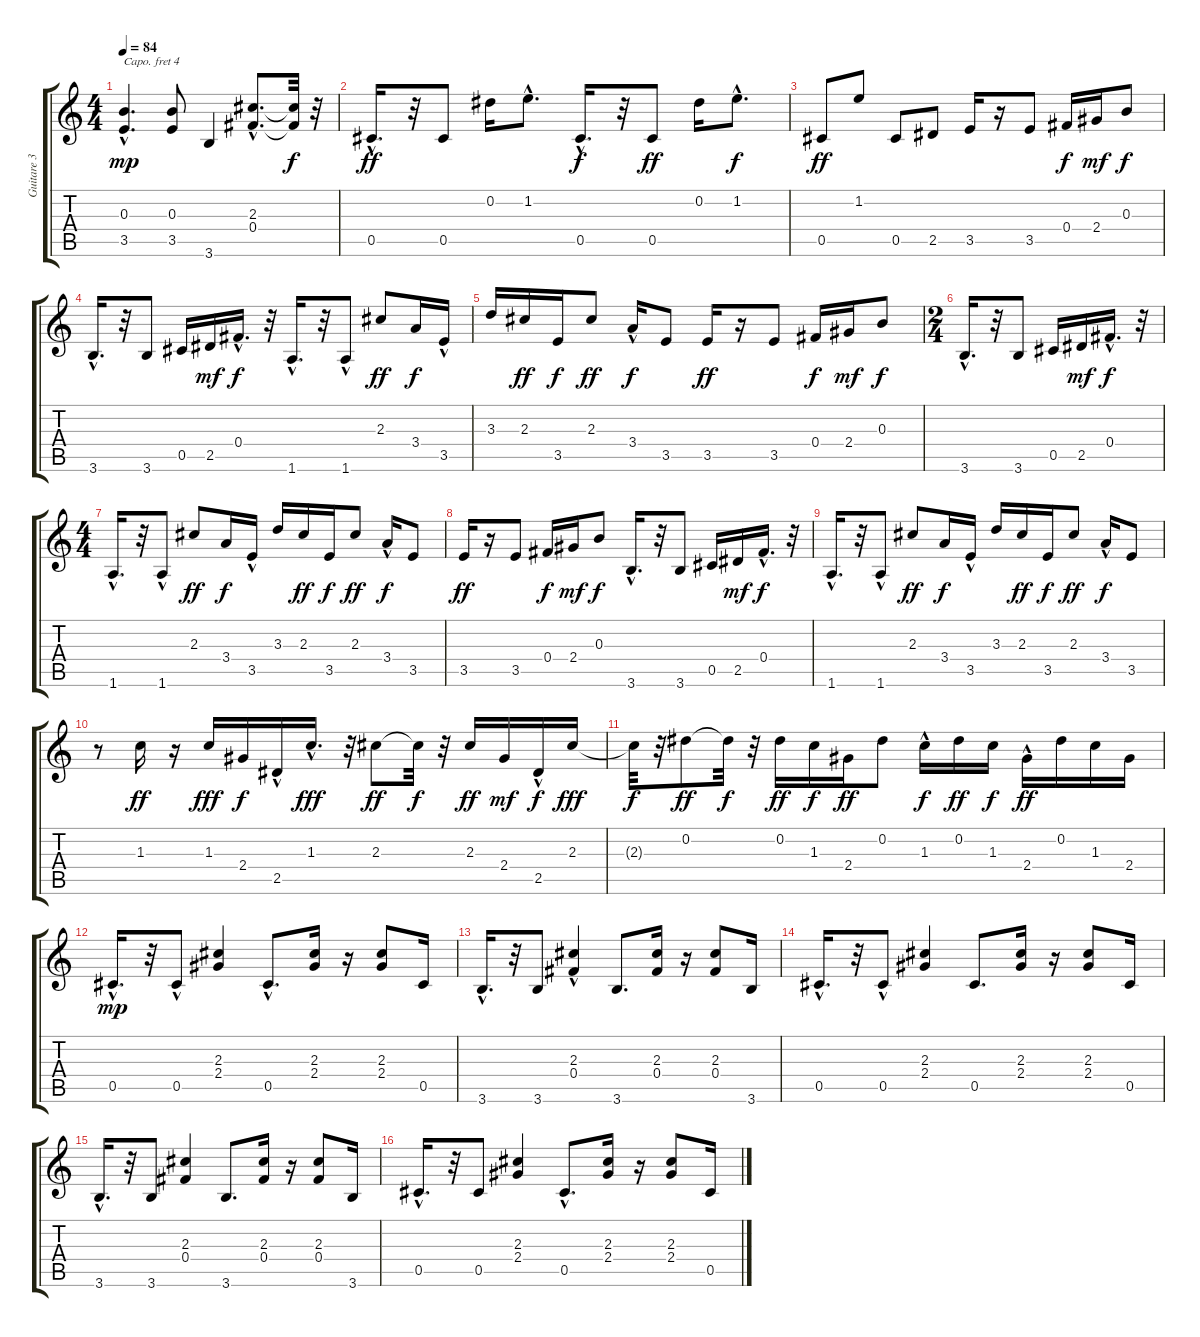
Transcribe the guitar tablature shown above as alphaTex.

\track ("Guitare 3" "Guitare 3") {instrument overdrivenguitar}
\staff {score tabs}
\capo 4
\tuning (E4 B3 G3 D3 A2 E2) {hide}
\ts (4 4)
\tempo 84
\clef g2
\ks c
(0.3{hac} 3.5{hac}).4{d dy mp} (0.3 3.5).8 3.6.4 (2.3{hac} 0.4{hac}).8{d} (2.3{t} 0.4{t}).32{dy f} r.32 |
0.5{hac}.16{d dy ff} r.32 0.5.8 0.2.16 1.2{hac}.8{d} 0.5{hac}.16{d dy f} r.32 0.5.8{dy ff} 0.2.16 1.2{hac}.8{d dy f} |
0.5.8{dy ff} 1.2.8 0.5.8 2.5.8 3.5.16 r.16 3.5.8 0.4.16{dy f} 2.4.16{dy mf} 0.3.8{dy f} |
3.6{hac}.16{d} r.32 3.6.8 0.5.16 2.5.16{dy mf} 0.4{hac}.16{d dy f} r.32 1.6{hac}.16{d} r.32 1.6{hac}.8 2.3.8{dy ff} 3.4.16{dy f} 3.5{hac}.16 |
3.3.16 2.3.16{dy ff} 3.5.16{dy f} 2.3.8{dy ff} 3.4{hac}.16{dy f} 3.5.8 3.5.16{dy ff} r.16 3.5.8 0.4.16{dy f} 2.4.16{dy mf} 0.3.8{dy f} |
\ts (2 4)
3.6{hac}.16{d} r.32 3.6.8 0.5.16 2.5.16{dy mf} 0.4{hac}.16{d dy f} r.32 |
\ts (4 4)
1.6{hac}.16{d} r.32 1.6{hac}.8 2.3.8{dy ff} 3.4.16{dy f} 3.5{hac}.16 3.3.16 2.3.16{dy ff} 3.5.16{dy f} 2.3.8{dy ff} 3.4{hac}.16{dy f} 3.5.8 |
3.5.16{dy ff} r.16 3.5.8 0.4.16{dy f} 2.4.16{dy mf} 0.3.8{dy f} 3.6{hac}.16{d} r.32 3.6.8 0.5.16 2.5.16{dy mf} 0.4{hac}.16{d dy f} r.32 |
1.6{hac}.16{d} r.32 1.6{hac}.8 2.3.8{dy ff} 3.4.16{dy f} 3.5{hac}.16 3.3.16 2.3.16{dy ff} 3.5.16{dy f} 2.3.8{dy ff} 3.4{hac}.16{dy f} 3.5.8 |
r.8 1.3.16{dy ff} r.16 1.3.16{dy fff} 2.4.16{dy f} 2.5{hac}.16 1.3{hac}.16{d dy fff} r.32 2.3.8{dy ff} 2.3{t}.32{dy f} r.32 2.3.16{dy ff} 2.4.16{dy mf} 2.5{hac}.16{dy f} 2.3.16{dy fff} |
2.3{t}.32{dy f} r.32 0.2.8{dy ff} 0.2{t}.32{dy f} r.32 0.2.16{dy ff} 1.3.16{dy f} 2.4.16{dy ff} 0.2.8 1.3{hac}.16{dy f} 0.2.16{dy ff} 1.3.16{dy f} 2.4{hac}.16{dy ff} 0.2.16 1.3.16 2.4.16 |
0.5{hac}.16{d dy mp} r.32 0.5{hac}.8 (2.3 2.4).4 0.5{hac}.8{d} (2.3 2.4).16 r.16 (2.3 2.4).8 0.5.16 |
3.6{hac}.16{d} r.32 3.6.8 (2.3{hac} 0.4{hac}).4 3.6.8{d} (2.3 0.4).16 r.16 (2.3 0.4).8 3.6.16 |
0.5{hac}.16{d} r.32 0.5{hac}.8 (2.3 2.4).4 0.5.8{d} (2.3 2.4).16 r.16 (2.3 2.4).8 0.5.16 |
3.6{hac}.16{d} r.32 3.6.8 (2.3 0.4).4 3.6.8{d} (2.3 0.4).16 r.16 (2.3 0.4).8 3.6.16 |
0.5{hac}.16{d} r.32 0.5.8 (2.3 2.4).4 0.5{hac}.8{d} (2.3 2.4).16 r.16 (2.3 2.4).8 0.5.16
